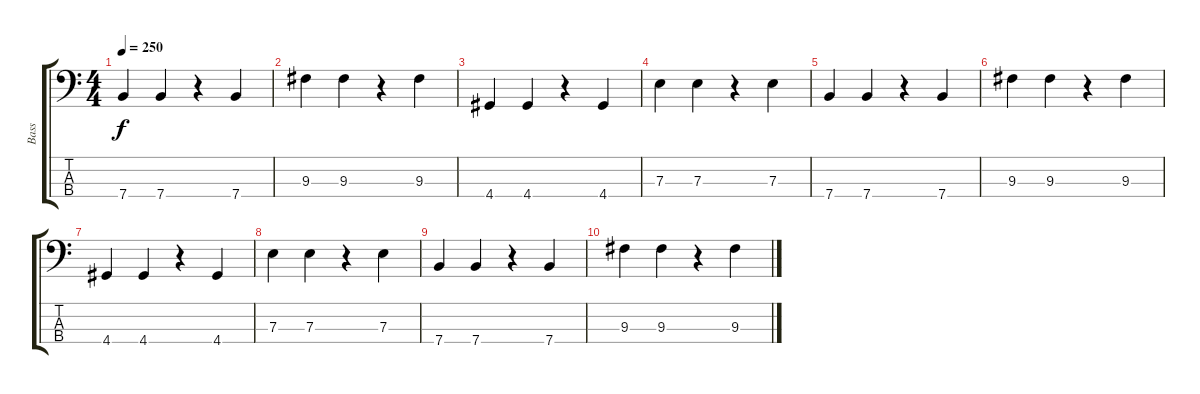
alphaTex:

\track ("Bass" "Bass") {instrument electricbassfinger}
\staff {score tabs}
\tuning (G2 D2 A1 E1) {hide}
\ts (4 4)
\tempo 250
\clef f4
\ks c
7.4.4{dy f} 7.4.4 r.4 7.4.4 |
9.3.4 9.3.4 r.4 9.3.4 |
4.4.4 4.4.4 r.4 4.4.4 |
7.3.4 7.3.4 r.4 7.3.4 |
7.4.4 7.4.4 r.4 7.4.4 |
9.3.4 9.3.4 r.4 9.3.4 |
4.4.4 4.4.4 r.4 4.4.4 |
7.3.4 7.3.4 r.4 7.3.4 |
7.4.4 7.4.4 r.4 7.4.4 |
9.3.4 9.3.4 r.4 9.3.4
